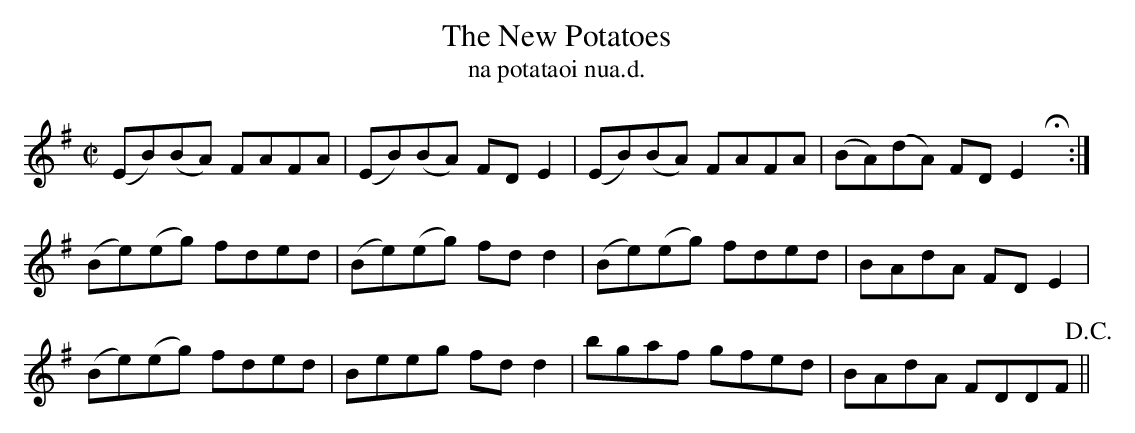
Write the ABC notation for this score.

X:1
T: New Potatoes, The
T: na potataoi nua.d.
M: C|
L: 1/8
K: Em
(EB)(BA) FAFA|(EB)(BA) FD E2|(EB)(BA) FAFA|(BA)(dA) FD E2 Hx:|
(Be)(eg) fded|(Be)(eg) fd d2|(Be)(eg) fded|BAdA FD E2|
(Be)(eg) fded|Beeg fd d2|bgaf gfed|BAdA FDDF !D.C.!||
